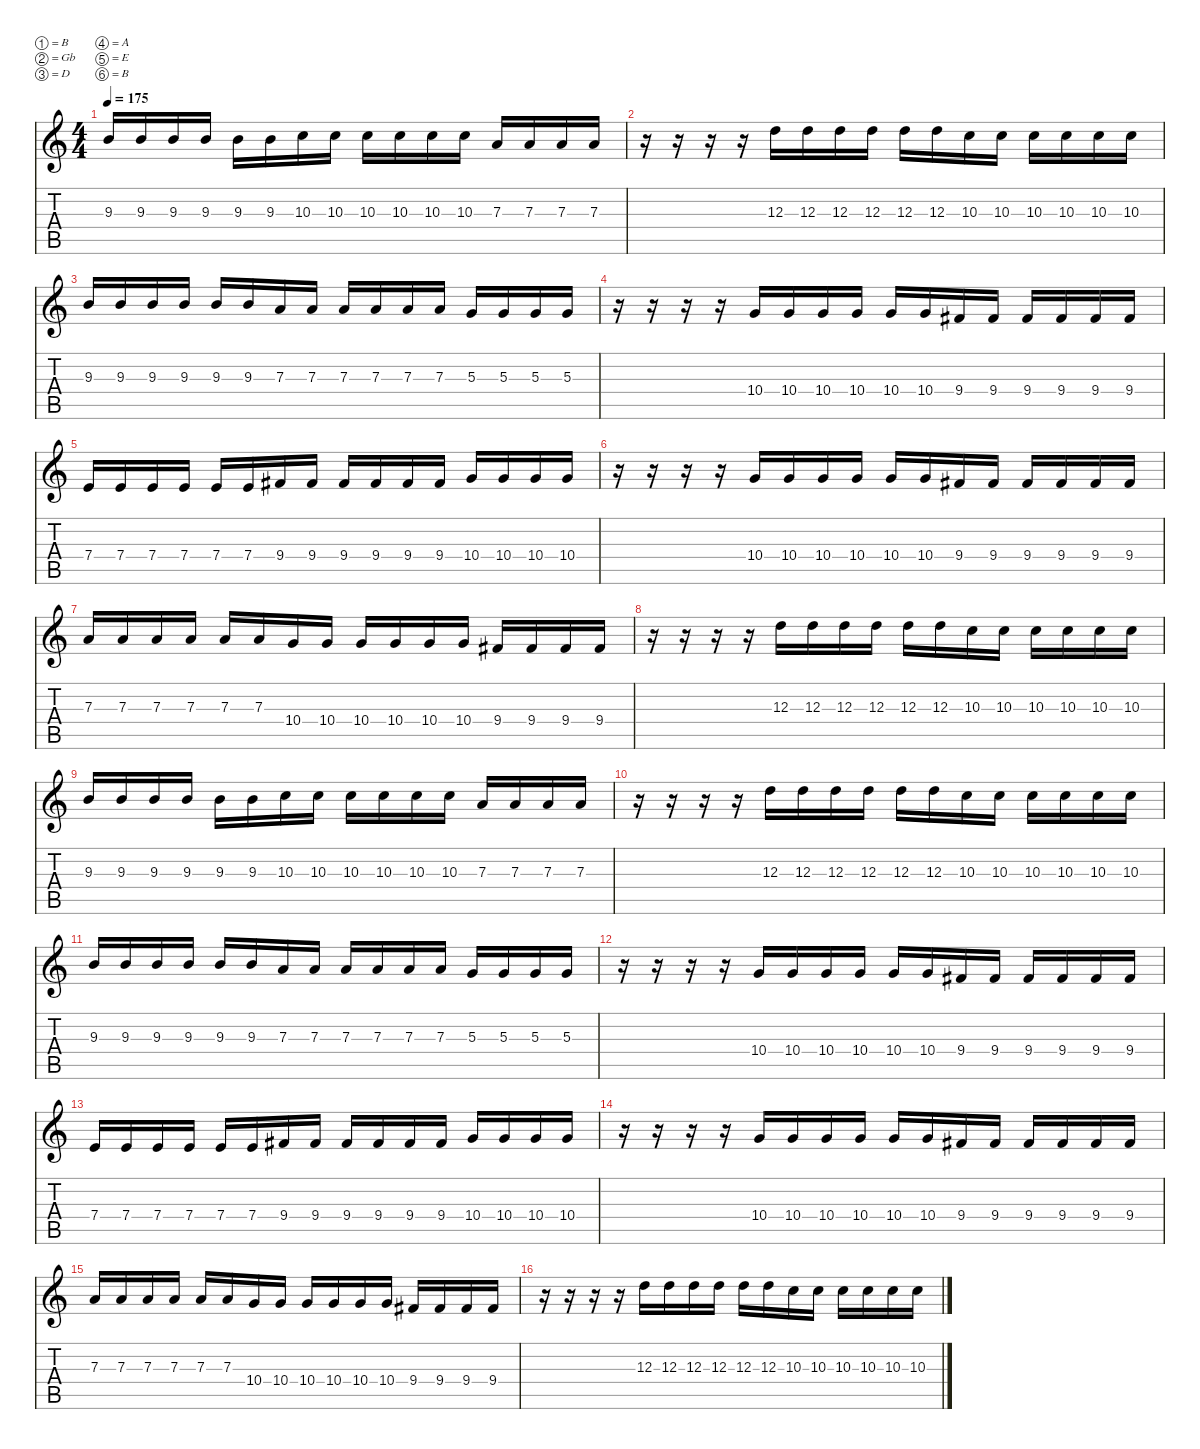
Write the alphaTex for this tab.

\defaultSystemsLayout 4
\hideDynamics
\bracketExtendMode nobrackets
\singleTrackTrackNamePolicy hidden
\multiTrackTrackNamePolicy hidden
\firstSystemTrackNameMode fullname
\firstSystemTrackNameOrientation horizontal
\otherSystemsTrackNameOrientation horizontal
\track ("Olli Miikonen" "dist.guit.") {defaultSystemsLayout 4 instrument distortionguitar}
\staff {score tabs}
\tuning (B3 Gb3 D3 A2 E2 B1)
\ts (4 4)
\tempo 175
\clef g2
\ks c
9.3.16{dy f beam Up} 9.3.16{beam Up} 9.3.16{beam Up} 9.3.16{beam Up} 9.3.16{beam Down} 9.3.16{beam Down} 10.3.16{beam Down} 10.3.16{beam Down} 10.3.16{beam Down} 10.3.16{beam Down} 10.3.16{beam Down} 10.3.16{beam Down} 7.3.16{beam Up} 7.3.16{beam Up} 7.3.16{beam Up} 7.3.16{beam Up} |
r.16{beam Down} r.16{beam Down} r.16{beam Down} r.16{beam Down} 12.3.16{beam Down} 12.3.16{beam Down} 12.3.16{beam Down} 12.3.16{beam Down} 12.3.16{beam Down} 12.3.16{beam Down} 10.3.16{beam Down} 10.3.16{beam Down} 10.3.16{beam Down} 10.3.16{beam Down} 10.3.16{beam Down} 10.3.16{beam Down} |
9.3.16{beam Up} 9.3.16{beam Up} 9.3.16{beam Up} 9.3.16{beam Up} 9.3.16{beam Up} 9.3.16{beam Up} 7.3.16{beam Up} 7.3.16{beam Up} 7.3.16{beam Up} 7.3.16{beam Up} 7.3.16{beam Up} 7.3.16{beam Up} 5.3.16{beam Up} 5.3.16{beam Up} 5.3.16{beam Up} 5.3.16{beam Up} |
r.16{beam Down} r.16{beam Down} r.16{beam Down} r.16{beam Down} 10.4.16{beam Up} 10.4.16{beam Up} 10.4.16{beam Up} 10.4.16{beam Up} 10.4.16{beam Up} 10.4.16{beam Up} 9.4{acc #}.16{beam Up} 9.4{acc #}.16{beam Up} 9.4{acc #}.16{beam Up} 9.4{acc #}.16{beam Up} 9.4{acc #}.16{beam Up} 9.4{acc #}.16{beam Up} |
7.4.16{beam Up} 7.4.16{beam Up} 7.4.16{beam Up} 7.4.16{beam Up} 7.4.16{beam Up} 7.4.16{beam Up} 9.4{acc #}.16{beam Up} 9.4{acc #}.16{beam Up} 9.4{acc #}.16{beam Up} 9.4{acc #}.16{beam Up} 9.4{acc #}.16{beam Up} 9.4{acc #}.16{beam Up} 10.4.16{beam Up} 10.4.16{beam Up} 10.4.16{beam Up} 10.4.16{beam Up} |
r.16{beam Down} r.16{beam Down} r.16{beam Down} r.16{beam Down} 10.4.16{beam Up} 10.4.16{beam Up} 10.4.16{beam Up} 10.4.16{beam Up} 10.4.16{beam Up} 10.4.16{beam Up} 9.4{acc #}.16{beam Up} 9.4{acc #}.16{beam Up} 9.4{acc #}.16{beam Up} 9.4{acc #}.16{beam Up} 9.4{acc #}.16{beam Up} 9.4{acc #}.16{beam Up} |
7.3.16{beam Up} 7.3.16{beam Up} 7.3.16{beam Up} 7.3.16{beam Up} 7.3.16{beam Up} 7.3.16{beam Up} 10.4.16{beam Up} 10.4.16{beam Up} 10.4.16{beam Up} 10.4.16{beam Up} 10.4.16{beam Up} 10.4.16{beam Up} 9.4{acc #}.16{beam Up} 9.4{acc #}.16{beam Up} 9.4{acc #}.16{beam Up} 9.4{acc #}.16{beam Up} |
r.16{beam Down} r.16{beam Down} r.16{beam Down} r.16{beam Down} 12.3.16{beam Down} 12.3.16{beam Down} 12.3.16{beam Down} 12.3.16{beam Down} 12.3.16{beam Down} 12.3.16{beam Down} 10.3.16{beam Down} 10.3.16{beam Down} 10.3.16{beam Down} 10.3.16{beam Down} 10.3.16{beam Down} 10.3.16{beam Down} |
9.3.16{beam Up} 9.3.16{beam Up} 9.3.16{beam Up} 9.3.16{beam Up} 9.3.16{beam Down} 9.3.16{beam Down} 10.3.16{beam Down} 10.3.16{beam Down} 10.3.16{beam Down} 10.3.16{beam Down} 10.3.16{beam Down} 10.3.16{beam Down} 7.3.16{beam Up} 7.3.16{beam Up} 7.3.16{beam Up} 7.3.16{beam Up} |
r.16{beam Down} r.16{beam Down} r.16{beam Down} r.16{beam Down} 12.3.16{beam Down} 12.3.16{beam Down} 12.3.16{beam Down} 12.3.16{beam Down} 12.3.16{beam Down} 12.3.16{beam Down} 10.3.16{beam Down} 10.3.16{beam Down} 10.3.16{beam Down} 10.3.16{beam Down} 10.3.16{beam Down} 10.3.16{beam Down} |
9.3.16{beam Up} 9.3.16{beam Up} 9.3.16{beam Up} 9.3.16{beam Up} 9.3.16{beam Up} 9.3.16{beam Up} 7.3.16{beam Up} 7.3.16{beam Up} 7.3.16{beam Up} 7.3.16{beam Up} 7.3.16{beam Up} 7.3.16{beam Up} 5.3.16{beam Up} 5.3.16{beam Up} 5.3.16{beam Up} 5.3.16{beam Up} |
r.16{beam Down} r.16{beam Down} r.16{beam Down} r.16{beam Down} 10.4.16{beam Up} 10.4.16{beam Up} 10.4.16{beam Up} 10.4.16{beam Up} 10.4.16{beam Up} 10.4.16{beam Up} 9.4{acc #}.16{beam Up} 9.4{acc #}.16{beam Up} 9.4{acc #}.16{beam Up} 9.4{acc #}.16{beam Up} 9.4{acc #}.16{beam Up} 9.4{acc #}.16{beam Up} |
7.4.16{beam Up} 7.4.16{beam Up} 7.4.16{beam Up} 7.4.16{beam Up} 7.4.16{beam Up} 7.4.16{beam Up} 9.4{acc #}.16{beam Up} 9.4{acc #}.16{beam Up} 9.4{acc #}.16{beam Up} 9.4{acc #}.16{beam Up} 9.4{acc #}.16{beam Up} 9.4{acc #}.16{beam Up} 10.4.16{beam Up} 10.4.16{beam Up} 10.4.16{beam Up} 10.4.16{beam Up} |
r.16{beam Down} r.16{beam Down} r.16{beam Down} r.16{beam Down} 10.4.16{beam Up} 10.4.16{beam Up} 10.4.16{beam Up} 10.4.16{beam Up} 10.4.16{beam Up} 10.4.16{beam Up} 9.4{acc #}.16{beam Up} 9.4{acc #}.16{beam Up} 9.4{acc #}.16{beam Up} 9.4{acc #}.16{beam Up} 9.4{acc #}.16{beam Up} 9.4{acc #}.16{beam Up} |
7.3.16{beam Up} 7.3.16{beam Up} 7.3.16{beam Up} 7.3.16{beam Up} 7.3.16{beam Up} 7.3.16{beam Up} 10.4.16{beam Up} 10.4.16{beam Up} 10.4.16{beam Up} 10.4.16{beam Up} 10.4.16{beam Up} 10.4.16{beam Up} 9.4{acc #}.16{beam Up} 9.4{acc #}.16{beam Up} 9.4{acc #}.16{beam Up} 9.4{acc #}.16{beam Up} |
r.16{beam Down} r.16{beam Down} r.16{beam Down} r.16{beam Down} 12.3.16{beam Down} 12.3.16{beam Down} 12.3.16{beam Down} 12.3.16{beam Down} 12.3.16{beam Down} 12.3.16{beam Down} 10.3.16{beam Down} 10.3.16{beam Down} 10.3.16{beam Down} 10.3.16{beam Down} 10.3.16{beam Down} 10.3.16{beam Down}
